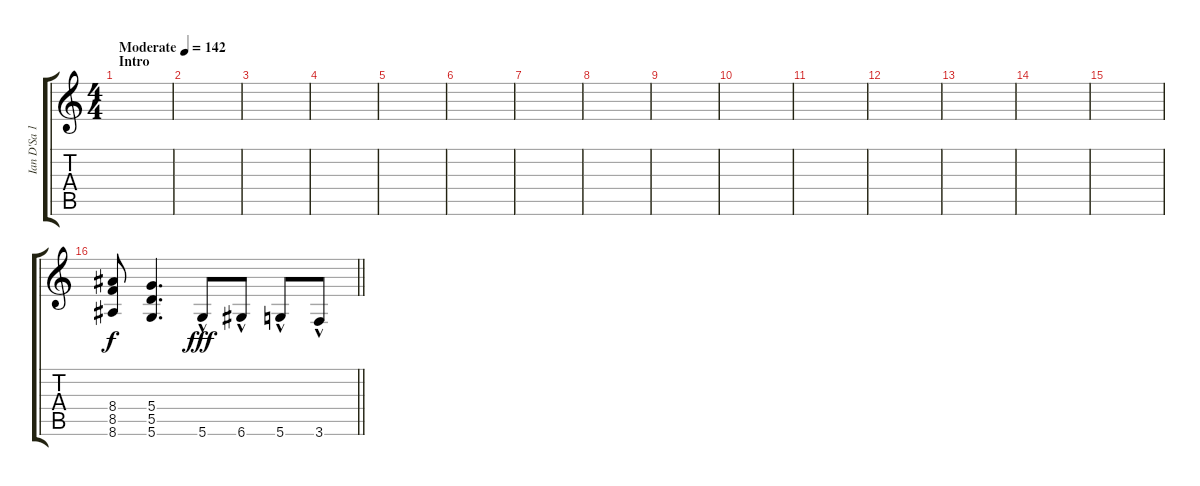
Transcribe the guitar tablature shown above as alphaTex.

\track ("Ian D'Sa 1" "Ian D'Sa 1") {instrument distortionguitar}
\staff {score tabs}
\tuning (E4 B3 G3 D3 A2 D2) {hide}
\ts (4 4)
\section ("" "Intro")
\tempo (142 "Moderate")
\clef g2
\ks c
|
|
|
|
|
|
|
|
|
|
|
|
|
|
|
\barLineRight lightlight
(8.4 8.5 8.6).8 (5.4 5.5 5.6).4{d} 5.6{hac}.8{dy fff} 6.6{hac}.8 5.6{hac}.8 3.6{hac}.8
